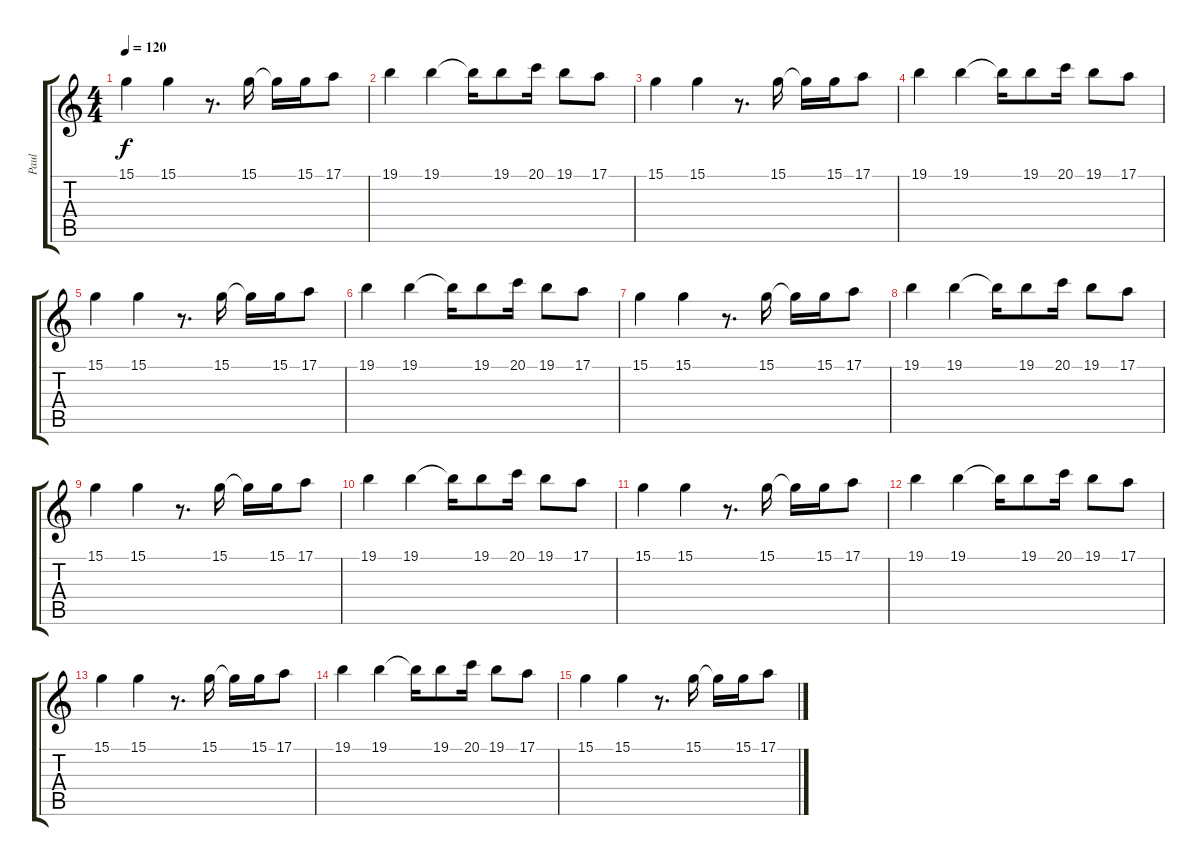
\track ("Paul" "Paul") {instrument clarinet}
\staff {score tabs}
\tuning (E4 B3 G3 D3 A2 E2) {hide}
\ts (4 4)
\tempo 120
\clef g2
\ks c
15.1.4{dy f} 15.1.4 r.8{d} 15.1.16 15.1{t}.16 15.1.16 17.1.8 |
19.1.4 19.1.4 19.1{t}.16 19.1.8 20.1.16 19.1.8 17.1.8 |
15.1.4 15.1.4 r.8{d} 15.1.16 15.1{t}.16 15.1.16 17.1.8 |
19.1.4{volume 12 instrument piccolo} 19.1.4 19.1{t}.16 19.1.8 20.1.16 19.1.8 17.1.8 |
15.1.4{volume 11} 15.1.4 r.8{d} 15.1.16 15.1{t}.16 15.1.16 17.1.8 |
19.1.4{volume 10} 19.1.4 19.1{t}.16 19.1.8 20.1.16 19.1.8 17.1.8 |
15.1.4{volume 9} 15.1.4 r.8{d} 15.1.16 15.1{t}.16 15.1.16 17.1.8 |
19.1.4{volume 8} 19.1.4 19.1{t}.16 19.1.8 20.1.16 19.1.8 17.1.8 |
15.1.4{volume 7} 15.1.4 r.8{d} 15.1.16 15.1{t}.16 15.1.16 17.1.8 |
19.1.4{volume 6} 19.1.4 19.1{t}.16 19.1.8 20.1.16 19.1.8 17.1.8 |
15.1.4{volume 5} 15.1.4 r.8{d} 15.1.16 15.1{t}.16 15.1.16 17.1.8 |
19.1.4{volume 4} 19.1.4 19.1{t}.16 19.1.8 20.1.16 19.1.8 17.1.8 |
15.1.4{volume 3} 15.1.4 r.8{d} 15.1.16 15.1{t}.16 15.1.16 17.1.8 |
19.1.4{volume 2} 19.1.4 19.1{t}.16 19.1.8 20.1.16 19.1.8 17.1.8 |
15.1.4{volume 1} 15.1.4 r.8{d} 15.1.16 15.1{t}.16 15.1.16 17.1.8
